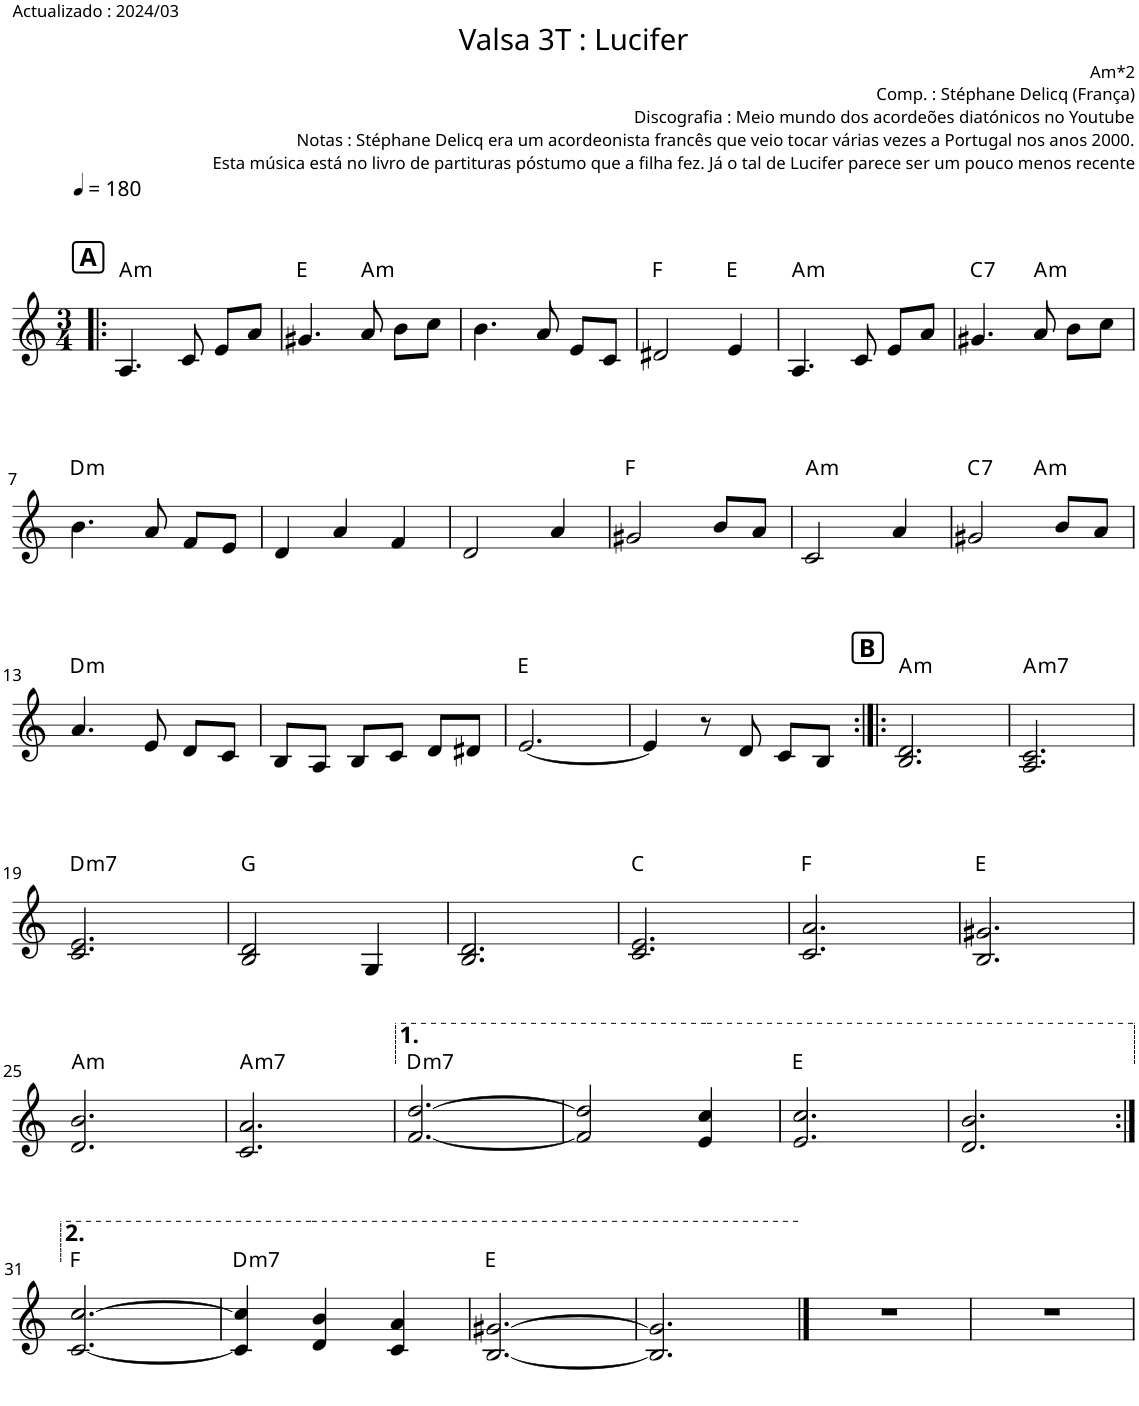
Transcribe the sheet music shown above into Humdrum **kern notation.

**kern	**harte
*part1	*part1
*staff1	*
*I"Piano	*
*I'Pno.	*
*clefG2	*
*k[]	*
*M3/4	*
*MM180	*
!!LO:REH:place=s1:a:B:cj:fs=12:t=A
=1!|:	=1!|:
!	!LO:H:kt=m
4.A/	A:min
8c/	.
8e/L	.
8a/J	.
=2	=2
4.g#X/	E:maj
!	!LO:H:kt=m
8a/	A:min
8b\L	.
8cc\J	.
=3	=3
4.b\	.
8a/	.
8e/L	.
8c/J	.
=4	=4
2d#X/	F:maj
4e/	E:maj
=5	=5
!	!LO:H:kt=m
4.A/	A:min
8c/	.
8e/L	.
8a/J	.
=6	=6
!	!LO:H:kt=7
4.g#X/	C:7
!	!LO:H:kt=m
8a/	A:min
8b\L	.
8cc\J	.
!!LO:LB:g=z
=7	=7
!	!LO:H:kt=m
4.b\	D:min
8a/	.
8f/L	.
8e/J	.
=8	=8
4d/	.
4a/	.
4f/	.
=9	=9
2d/	.
4a/	.
=10	=10
2g#X/	F:maj
8b/L	.
8a/J	.
=11	=11
!	!LO:H:kt=m
2c/	A:min
4a/	.
=12	=12
!	!LO:H:kt=7
*^	*
2g#X/	4.ryy	C:7
!	!	!LO:H:kt=m
.	4.ryy	A:min
8b/L	.	.
8a/J	.	.
!!LO:LB:g=z	!!
=13	=13	=13
!	!	!LO:H:kt=m
*v	*v	*
4.a/	D:min
8e/	.
8d/L	.
8c/J	.
=14	=14
8B/L	.
8A/J	.
8B/L	.
8c/J	.
8d/L	.
8d#X/J	.
=15	=15
[2.e/	E:maj
=16	=16
4e/]	.
8r	.
8d/	.
8c/L	.
8B/J	.
!!LO:REH:place=s1:a:B:cj:fs=12:t=B
=17:|!|:	=17:|!|:
!	!LO:H:kt=m
2.B/ 2.d/	A:min
=18	=18
!	!LO:H:kt=m7
2.A/ 2.c/	A:min7
!!LO:LB:g=z
=19	=19
!	!LO:H:kt=m7
2.c/ 2.e/	D:min7
=20	=20
2B/ 2d/	G:maj
4G/	.
=21	=21
2.B/ 2.d/	.
=22	=22
2.c/ 2.e/	C:maj
=23	=23
2.c/ 2.a/	F:maj
=24	=24
2.B/ 2.g#X/	E:maj
!!LO:LB:g=z
=25	=25
!	!LO:H:kt=m
2.d/ 2.b/	A:min
=26	=26
!	!LO:H:kt=m7
2.c/ 2.a/	A:min7
=27	=27
!	!LO:H:kt=m7
[2.f/ [2.dd/	D:min7
=28	=28
2f/] 2dd/]	.
4e/ 4cc/	.
=29	=29
2.e/ 2.cc/	E:maj
=30	=30
2.d/ 2.b/	.
!!LO:LB:g=z
=31:|!	=31:|!
[2.c/ [2.cc/	F:maj
=32	=32
!	!LO:H:kt=m7
4c/] 4cc/]	D:min7
4d/ 4b/	.
4c/ 4a/	.
=33	=33
[2.B/ [2.g#X/	E:maj
=34	=34
2.B/] 2.g#/]	.
==35	==35
2.r	.
=36	=36
2.r	.
=	=
*-	*-
